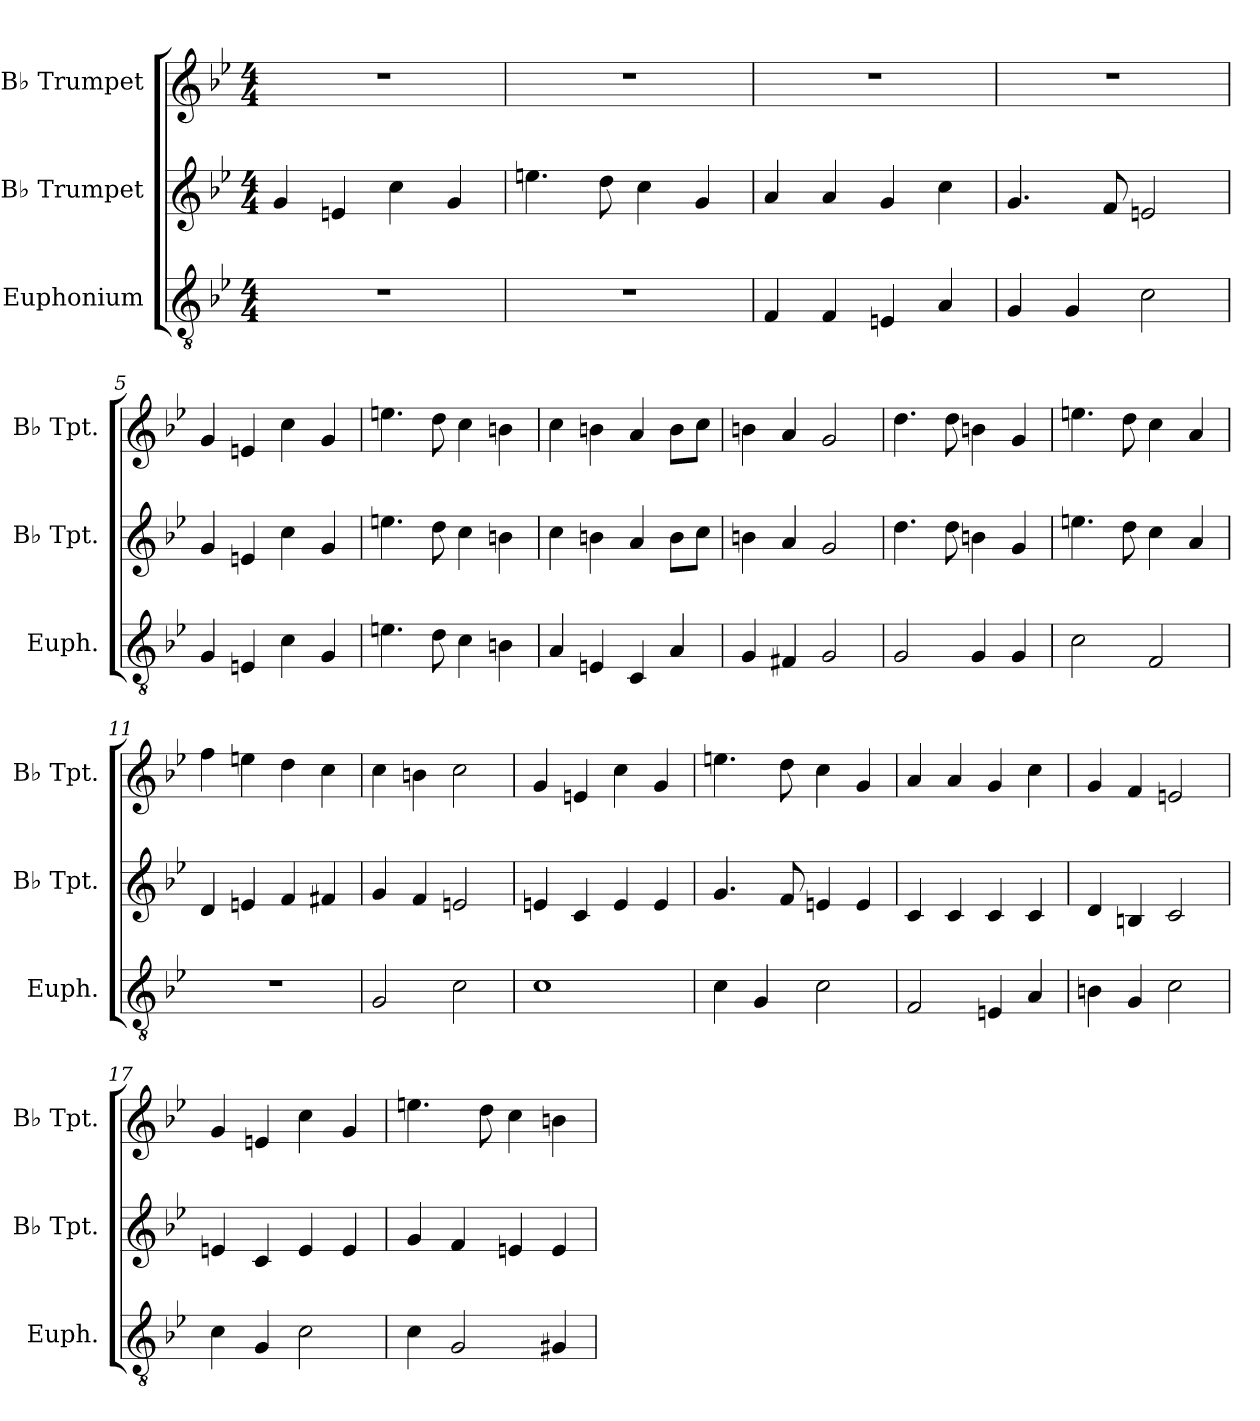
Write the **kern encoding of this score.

**kern	**kern	**kern
*part3	*part2	*part1
*staff3	*staff2	*staff1
*I"Euphonium	*I"B♭ Trumpet	*I"B♭ Trumpet
*I'Euph.	*I'B♭ Tpt.	*I'B♭ Tpt.
*clefGv2	*clefG2	*clefG2
*ITrd1c2	*ITrd1c2	*ITrd1c2
*k[b-e-a-d-]	*k[b-e-a-d-]	*k[b-e-a-d-]
*M4/4	*M4/4	*M4/4
=1	=1	=1
1r	4f/	1r
.	4dn/	.
.	4b-\	.
.	4f/	.
=2	=2	=2
1r	4.ddn\	1r
.	8cc\	.
.	4b-\	.
.	4f/	.
=3	=3	=3
4E-/	4g/	1r
4E-/	4g/	.
4Dn/	4f/	.
4G/	4b-\	.
=4	=4	=4
4F/	4.f/	1r
4F/	.	.
.	8e-/	.
2B-\	2dn/	.
=5	=5	=5
4F/	4f/	4f/
4Dn/	4dn/	4dn/
4B-\	4b-\	4b-\
4F/	4f/	4f/
=6	=6	=6
4.dn\	4.ddn\	4.ddn\
8c\	8cc\	8cc\
4B-\	4b-\	4b-\
4An\	4an\	4an\
=7	=7	=7
4G/	4b-\	4b-\
4Dn/	4an\	4an\
4BB-/	4g/	4g/
4G/	8a\L	8a\L
.	8b-\J	8b-\J
!!LO:LB:g=z
=8	=8	=8
4F/	4an\	4an\
4En/	4g/	4g/
2F/	2f/	2f/
=9	=9	=9
2F/	4.cc\	4.cc\
.	8cc\	8cc\
4F/	4an\	4an\
4F/	4f/	4f/
=10	=10	=10
2B-\	4.ddn\	4.ddn\
.	8cc\	8cc\
2E-/	4b-\	4b-\
.	4g/	4g/
=11	=11	=11
1r	4c/	4ee-\
.	4dn/	4ddn\
.	4e-/	4cc\
.	4en/	4b-\
=12	=12	=12
2F/	4f/	4b-\
.	4e-/	4an\
2B-\	2dn/	2b-\
=13	=13	=13
1B-	4dn/	4f/
.	4B-/	4dn/
.	4d/	4b-\
.	4d/	4f/
=14	=14	=14
4B-\	4.f/	4.ddn\
4F/	.	.
.	8e-/	8cc\
2B-\	4dn/	4b-\
.	4d/	4f/
=15	=15	=15
2E-/	4B-/	4g/
.	4B-/	4g/
4Dn/	4B-/	4f/
4G/	4B-/	4b-\
!!LO:LB:g=z
=16	=16	=16
4An\	4c/	4f/
4F/	4An/	4e-/
2B-\	2B-/	2dn/
=17	=17	=17
4B-\	4dn/	4f/
4F/	4B-/	4dn/
2B-\	4d/	4b-\
.	4d/	4f/
=18	=18	=18
4B-\	4f/	4.ddn\
2F/	4e-/	.
.	.	8cc\
.	4dn/	4b-\
4F#X/	4d/	4an\
=	=	=
*-	*-	*-
